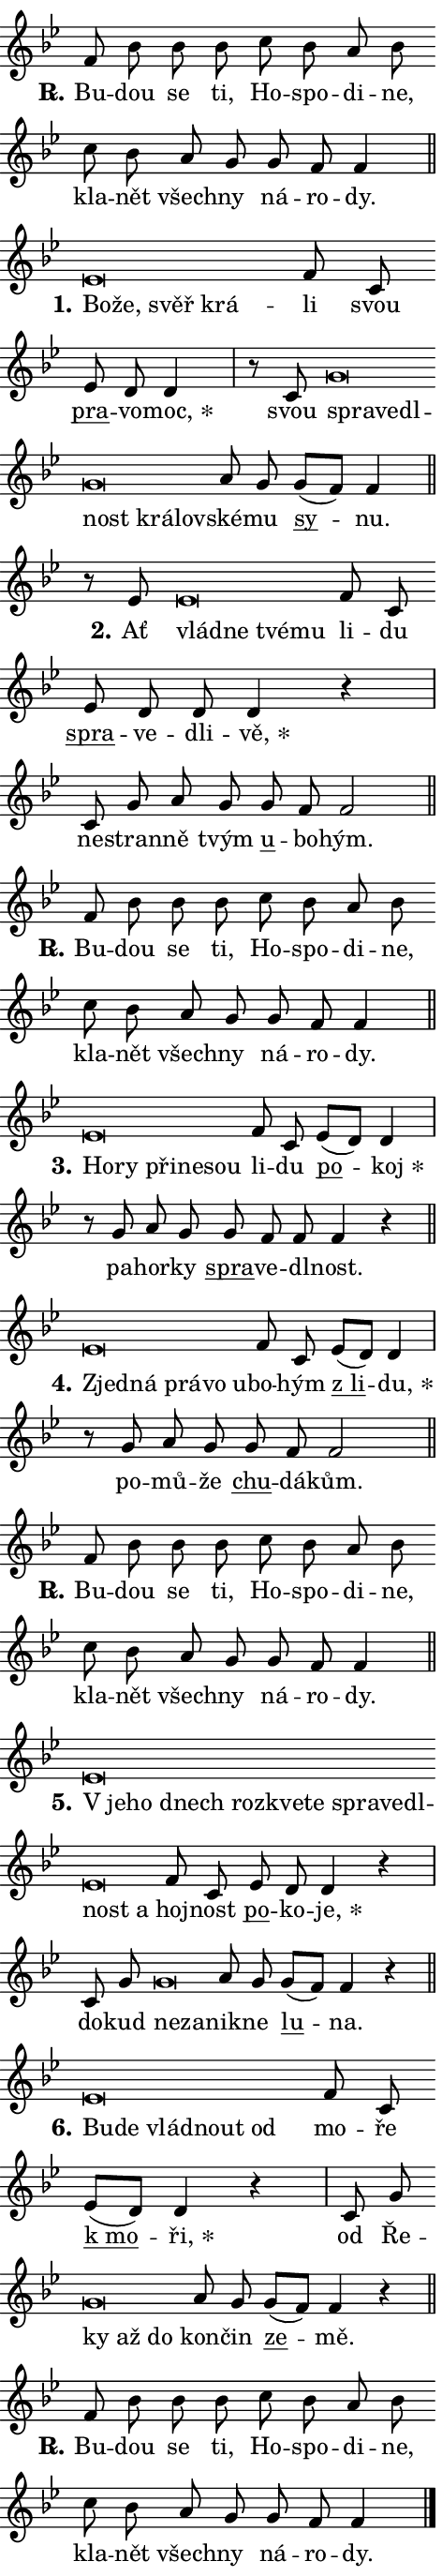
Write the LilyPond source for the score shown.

\version "2.24.0"
\header { tagline = "" }
\paper {
  indent = 0\cm
  top-margin = 0\cm
  right-margin = 0.13\cm % to fit lyric hyphens
  bottom-margin = 0\cm
  left-margin = 0\cm
  paper-width = 8\cm
  page-breaking = #ly:one-page-breaking
  system-system-spacing.basic-distance = #11
  score-system-spacing.basic-distance = #11
  ragged-last = ##f
}


%% Author: Thomas Morley
%% https://lists.gnu.org/archive/html/lilypond-user/2020-05/msg00002.html
#(define (line-position grob)
"Returns position of @var[grob} in current system:
   @code{'start}, if at first time-step
   @code{'end}, if at last time-step
   @code{'middle} otherwise
"
  (let* ((col (ly:item-get-column grob))
         (ln (ly:grob-object col 'left-neighbor))
         (rn (ly:grob-object col 'right-neighbor))
         (col-to-check-left (if (ly:grob? ln) ln col))
         (col-to-check-right (if (ly:grob? rn) rn col))
         (break-dir-left
           (and
             (ly:grob-property col-to-check-left 'non-musical #f)
             (ly:item-break-dir col-to-check-left)))
         (break-dir-right
           (and
             (ly:grob-property col-to-check-right 'non-musical #f)
             (ly:item-break-dir col-to-check-right))))
        (cond ((eqv? 1 break-dir-left) 'start)
              ((eqv? -1 break-dir-right) 'end)
              (else 'middle))))

#(define (tranparent-at-line-position vctor)
  (lambda (grob)
  "Relying on @code{line-position} select the relevant enry from @var{vctor}.
Used to determine transparency,"
    (case (line-position grob)
      ((end) (not (vector-ref vctor 0)))
      ((middle) (not (vector-ref vctor 1)))
      ((start) (not (vector-ref vctor 2))))))

noteHeadBreakVisibility =
#(define-music-function (break-visibility)(vector?)
"Makes @code{NoteHead}s transparent relying on @var{break-visibility}"
#{
  \override NoteHead.transparent =
    #(tranparent-at-line-position break-visibility)
#})

#(define delete-ledgers-for-transparent-note-heads
  (lambda (grob)
    "Reads whether a @code{NoteHead} is transparent.
If so this @code{NoteHead} is removed from @code{'note-heads} from
@var{grob}, which is supposed to be @code{LedgerLineSpanner}.
As a result ledgers are not printed for this @code{NoteHead}"
    (let* ((nhds-array (ly:grob-object grob 'note-heads))
           (nhds-list
             (if (ly:grob-array? nhds-array)
                 (ly:grob-array->list nhds-array)
                 '()))
           ;; Relies on the transparent-property being done before
           ;; Staff.LedgerLineSpanner.after-line-breaking is executed.
           ;; This is fragile ...
           (to-keep
             (remove
               (lambda (nhd)
                 (ly:grob-property nhd 'transparent #f))
               nhds-list)))
      ;; TODO find a better method to iterate over grob-arrays, similiar
      ;; to filter/remove etc for lists
      ;; For now rebuilt from scratch
      (set! (ly:grob-object grob 'note-heads)  '())
      (for-each
        (lambda (nhd)
          (ly:pointer-group-interface::add-grob grob 'note-heads nhd))
        to-keep))))

squashNotes = {
  \override NoteHead.X-extent = #'(-0.2 . 0.2)
  \override NoteHead.Y-extent = #'(-0.75 . 0)
  \override NoteHead.stencil =
    #(lambda (grob)
       (let ((pos (ly:grob-property grob 'staff-position)))
         (begin
           (if (< pos -7) (display "ERROR: Lower brevis then expected\n") (display ""))
           (if (<= pos -6) ly:text-interface::print ly:note-head::print))))
}
unSquashNotes = {
  \revert NoteHead.X-extent
  \revert NoteHead.Y-extent
  \revert NoteHead.stencil
}

hideNotes = \noteHeadBreakVisibility #begin-of-line-visible
unHideNotes = \noteHeadBreakVisibility #all-visible

% work-around for resetting accidentals
% https://lilypond.org/doc/v2.23/Documentation/notation/displaying-rhythms#unmetered-music
cadenzaMeasure = {
  \cadenzaOff
  \partial 1024 s1024
  \cadenzaOn
}

#(define-markup-command (accent layout props text) (markup?)
  "Underline accented syllable"
  (interpret-markup layout props
    #{\markup \override #'(offset . 4.3) \underline { #text }#}))

responsum = \markup \concat {
  "R" \hspace #-1.05 \path #0.1 #'((moveto 0 0.07) (lineto 0.9 0.8)) \hspace #0.05 "."
}

spaceSize = #0.6828661417322834 % exact space size for TeX Gyre Schola

\layout {
  \context {
    \Staff
    \remove "Time_signature_engraver"
    \override LedgerLineSpanner.after-line-breaking = #delete-ledgers-for-transparent-note-heads
  }
  \context {
    \Lyrics {
      \override LyricSpace.minimum-distance = \spaceSize
      \override LyricText.font-name = #"TeX Gyre Schola"
      \override LyricText.font-size = 1
      \override StanzaNumber.font-name = #"TeX Gyre Schola Bold"
      \override StanzaNumber.font-size = 1
    }
  }
  \context {
    \Score 
    \override NoteHead.text =
      #(lambda (grob) 
        (let ((pos (ly:grob-property grob 'staff-position)))
          #{\markup {
            \combine
              \halign #-0.55 \raise #(if (= pos -6) 0 0.5) \override #'(thickness . 2) \draw-line #'(3.2 . 0)
              \musicglyph "noteheads.sM1"
          }#}))
  }
}

% magnetic-lyrics.ily
%
%   written by
%     Jean Abou Samra <jean@abou-samra.fr>
%     Werner Lemberg <wl@gnu.org>
%
%   adapted by
%     Jiri Hon <jiri.hon@gmail.com>
%
% Version 2022-Apr-15

% https://www.mail-archive.com/lilypond-user@gnu.org/msg149350.html

#(define (Left_hyphen_pointer_engraver context)
   "Collect syllable-hyphen-syllable occurrences in lyrics and store
them in properties.  This engraver only looks to the left.  For
example, if the lyrics input is @code{foo -- bar}, it does the
following.

@itemize @bullet
@item
Set the @code{text} property of the @code{LyricHyphen} grob between
@q{foo} and @q{bar} to @code{foo}.

@item
Set the @code{left-hyphen} property of the @code{LyricText} grob with
text @q{foo} to the @code{LyricHyphen} grob between @q{foo} and
@q{bar}.
@end itemize

Use this auxiliary engraver in combination with the
@code{lyric-@/text::@/apply-@/magnetic-@/offset!} hook."
   (let ((hyphen #f)
         (text #f))
     (make-engraver
      (acknowledgers
       ((lyric-syllable-interface engraver grob source-engraver)
        (set! text grob)))
      (end-acknowledgers
       ((lyric-hyphen-interface engraver grob source-engraver)
        ;(when (not (grob::has-interface grob 'lyric-space-interface))
          (set! hyphen grob)));)
      ((stop-translation-timestep engraver)
       (when (and text hyphen)
         (ly:grob-set-object! text 'left-hyphen hyphen))
       (set! text #f)
       (set! hyphen #f)))))

#(define (lyric-text::apply-magnetic-offset! grob)
   "If the space between two syllables is less than the value in
property @code{LyricText@/.details@/.squash-threshold}, move the right
syllable to the left so that it gets concatenated with the left
syllable.

Use this function as a hook for
@code{LyricText@/.after-@/line-@/breaking} if the
@code{Left_@/hyphen_@/pointer_@/engraver} is active."
   (let ((hyphen (ly:grob-object grob 'left-hyphen #f)))
     (when hyphen
       (let ((left-text (ly:spanner-bound hyphen LEFT)))
         (when (grob::has-interface left-text 'lyric-syllable-interface)
           (let* ((common (ly:grob-common-refpoint grob left-text X))
                  (this-x-ext (ly:grob-extent grob common X))
                  (left-x-ext
                   (begin
                     ;; Trigger magnetism for left-text.
                     (ly:grob-property left-text 'after-line-breaking)
                     (ly:grob-extent left-text common X)))
                  ;; `delta` is the gap width between two syllables.
                  (delta (- (interval-start this-x-ext)
                            (interval-end left-x-ext)))
                  (details (ly:grob-property grob 'details))
                  (threshold (assoc-get 'squash-threshold details 0.2)))
             (when (< delta threshold)
               (let* (;; We have to manipulate the input text so that
                      ;; ligatures crossing syllable boundaries are not
                      ;; disabled.  For languages based on the Latin
                      ;; script this is essentially a beautification.
                      ;; However, for non-Western scripts it can be a
                      ;; necessity.
                      (lt (ly:grob-property left-text 'text))
                      (rt (ly:grob-property grob 'text))
                      (is-space (grob::has-interface hyphen 'lyric-space-interface))
                      (space (if is-space " " ""))
                      (extra-delta (if is-space spaceSize 0))
                      ;; Append new syllable.
                      (ltrt-space (if (and (string? lt) (string? rt))
                                (string-append lt space rt)
                                (make-concat-markup (list lt space rt))))
                      ;; Right-align `ltrt` to the right side.
                      (ltrt-space-markup (grob-interpret-markup
                               grob
                               (make-translate-markup
                                (cons (interval-length this-x-ext) 0)
                                (make-right-align-markup ltrt-space)))))
                 (begin
                   ;; Don't print `left-text`.
                   (ly:grob-set-property! left-text 'stencil #f)
                   ;; Set text and stencil (which holds all collected
                   ;; syllables so far) and shift it to the left.
                   (ly:grob-set-property! grob 'text ltrt-space)
                   (ly:grob-set-property! grob 'stencil ltrt-space-markup)
                   (ly:grob-translate-axis! grob (- (- delta extra-delta)) X))))))))))


#(define (lyric-hyphen::displace-bounds-first grob)
   ;; Make very sure this callback isn't triggered too early.
   (let ((left (ly:spanner-bound grob LEFT))
         (right (ly:spanner-bound grob RIGHT)))
     (ly:grob-property left 'after-line-breaking)
     (ly:grob-property right 'after-line-breaking)
     (ly:lyric-hyphen::print grob)))

squashThreshold = #0.4

\layout {
  \context {
    \Lyrics
    \consists #Left_hyphen_pointer_engraver
    \override LyricText.after-line-breaking =
      #lyric-text::apply-magnetic-offset!
    \override LyricHyphen.stencil = #lyric-hyphen::displace-bounds-first
    \override LyricText.details.squash-threshold = \squashThreshold
    \override LyricHyphen.minimum-distance = 0
    \override LyricHyphen.minimum-length = \squashThreshold
  }
}

squashText = \override LyricText.details.squash-threshold = 9999
unSquashText = \override LyricText.details.squash-threshold = \squashThreshold

leftText = \override LyricText.self-alignment-X = #LEFT
unLeftText = \revert LyricText.self-alignment-X

starOffset = #(lambda (grob) 
                (let ((x_offset (ly:self-alignment-interface::aligned-on-x-parent grob)))
                  (if (= x_offset 0) 0 (+ x_offset 1.2))))

star = #(define-music-function (syllable)(string?)
"Append star separator at the end of a syllable"
#{
  \once \override LyricText.X-offset = #starOffset
  \lyricmode { \markup {
    #syllable
    \override #'((font-name . "TeX Gyre Schola Bold")) \hspace #0.2 \lower #0.65 \larger "*"
  } }
#})

starAccent = #(define-music-function (syllable)(string?)
"Append star separator at the end of a syllable and make accent"
#{
  \once \override LyricText.X-offset = #starOffset
  \lyricmode { \markup {
    \accent #syllable
    \override #'((font-name . "TeX Gyre Schola Bold")) \hspace #0.2 \lower #0.65 \larger "*"
  } }
#})

breath = #(define-music-function (syllable)(string?)
"Append breathing indicator at the end of a syllable"
#{
  \lyricmode { \markup { #syllable "+" } }
#})

optionalBreath = #(define-music-function (syllable)(string?)
"Append optional breathing indicator at the end of a syllable"
#{
  \lyricmode { \markup { #syllable "(+)" } }
#})


\score {
    <<
        \new Voice = "melody" { \cadenzaOn \key bes \major \relative { f'8 bes bes bes \bar "" c bes a bes \bar "" c bes a g \bar "" g f f4 \cadenzaMeasure \bar "||" \break } }
        \new Lyrics \lyricsto "melody" { \lyricmode { \set stanza = \responsum
Bu -- dou se ti, Ho -- spo -- di -- ne, kla -- nět všech -- ny ná -- ro -- dy. } }
    >>
    \layout {}
}

\score {
    <<
        \new Voice = "melody" { \cadenzaOn \key bes \major \relative { \squashNotes es'\breve*1/16 \hideNotes \breve*1/16 \bar "" \breve*1/16 \breve*1/16 \bar "" \unHideNotes \unSquashNotes f8 c \bar "" es d d4 \cadenzaMeasure \bar "|" r8 c \squashNotes g'\breve*1/16 \hideNotes \breve*1/16 \bar "" \breve*1/16 \bar "" \breve*1/16 \bar "" \breve*1/16 \breve*1/16 \bar "" \unHideNotes \unSquashNotes a8 g \bar "" g[( f)] f4 \cadenzaMeasure \bar "||" \break } }
        \new Lyrics \lyricsto "melody" { \lyricmode { \set stanza = "1."
\leftText Bo -- \squashText že, svěř krá -- \unLeftText \unSquashText li svou \markup \accent pra -- vo -- \star moc, svou \leftText spra -- \squashText ve -- dl -- nost krá -- lov -- \unLeftText \unSquashText ské -- mu \markup \accent sy -- nu. } }
    >>
    \layout {}
}

\score {
    <<
        \new Voice = "melody" { \cadenzaOn \key bes \major \relative { r8 es'8 \squashNotes es\breve*1/16 \hideNotes \breve*1/16 \bar "" \breve*1/16 \breve*1/16 \bar "" \unHideNotes \unSquashNotes f8 c \bar "" es d d d4 r \cadenzaMeasure \bar "|" c8 g' a g \bar "" g f f2 \cadenzaMeasure \bar "||" \break } }
        \new Lyrics \lyricsto "melody" { \lyricmode { \set stanza = "2."
Ať \leftText vlád -- \squashText ne tvé -- mu \unLeftText \unSquashText li -- du \markup \accent spra -- ve -- dli -- \star vě, ne -- stran -- ně tvým \markup \accent u -- bo -- hým. } }
    >>
    \layout {}
}

\score {
    <<
        \new Voice = "melody" { \cadenzaOn \key bes \major \relative { f'8 bes bes bes \bar "" c bes a bes \bar "" c bes a g \bar "" g f f4 \cadenzaMeasure \bar "||" \break } }
        \new Lyrics \lyricsto "melody" { \lyricmode { \set stanza = \responsum
Bu -- dou se ti, Ho -- spo -- di -- ne, kla -- nět všech -- ny ná -- ro -- dy. } }
    >>
    \layout {}
}

\score {
    <<
        \new Voice = "melody" { \cadenzaOn \key bes \major \relative { \squashNotes es'\breve*1/16 \hideNotes \breve*1/16 \bar "" \breve*1/16 \bar "" \breve*1/16 \breve*1/16 \bar "" \unHideNotes \unSquashNotes f8 c \bar "" es[( d)] d4 \cadenzaMeasure \bar "|" r8 g a g \bar "" g f f f4 r \cadenzaMeasure \bar "||" \break } }
        \new Lyrics \lyricsto "melody" { \lyricmode { \set stanza = "3."
\leftText Ho -- \squashText ry při -- ne -- sou \unLeftText \unSquashText li -- du \markup \accent po -- \star koj pa -- hor -- ky \markup \accent spra -- ve -- dl -- nost. } }
    >>
    \layout {}
}

\score {
    <<
        \new Voice = "melody" { \cadenzaOn \key bes \major \relative { \squashNotes es'\breve*1/16 \hideNotes \breve*1/16 \bar "" \breve*1/16 \bar "" \breve*1/16 \breve*1/16 \bar "" \unHideNotes \unSquashNotes f8 c \bar "" es[( d)] d4 \cadenzaMeasure \bar "|" r8 g a g \bar "" g f f2 \cadenzaMeasure \bar "||" \break } }
        \new Lyrics \lyricsto "melody" { \lyricmode { \set stanza = "4."
\leftText Zjed -- \squashText ná prá -- vo u -- \unLeftText \unSquashText bo -- hým \markup \accent "z li" -- \star du, po -- mů -- že \markup \accent chu -- dá -- kům. } }
    >>
    \layout {}
}

\score {
    <<
        \new Voice = "melody" { \cadenzaOn \key bes \major \relative { f'8 bes bes bes \bar "" c bes a bes \bar "" c bes a g \bar "" g f f4 \cadenzaMeasure \bar "||" \break } }
        \new Lyrics \lyricsto "melody" { \lyricmode { \set stanza = \responsum
Bu -- dou se ti, Ho -- spo -- di -- ne, kla -- nět všech -- ny ná -- ro -- dy. } }
    >>
    \layout {}
}

\score {
    <<
        \new Voice = "melody" { \cadenzaOn \key bes \major \relative { \squashNotes es'\breve*1/16 \hideNotes \breve*1/16 \bar "" \breve*1/16 \bar "" \breve*1/16 \bar "" \breve*1/16 \bar "" \breve*1/16 \bar "" \breve*1/16 \bar "" \breve*1/16 \bar "" \breve*1/16 \bar "" \breve*1/16 \breve*1/16 \bar "" \unHideNotes \unSquashNotes f8 c \bar "" es d d4 r \cadenzaMeasure \bar "|" c8 g' \bar "" \squashNotes g\breve*1/16 \hideNotes \breve*1/16 \bar "" \unHideNotes \unSquashNotes a8 g \bar "" g[( f)] f4 r \cadenzaMeasure \bar "||" \break } }
        \new Lyrics \lyricsto "melody" { \lyricmode { \set stanza = "5."
\leftText "V je" -- \squashText ho dnech roz -- kve -- te spra -- ve -- dl -- nost a \unLeftText \unSquashText hoj -- nost \markup \accent po -- ko -- \star je, do -- kud \leftText ne -- \squashText za -- \unLeftText \unSquashText nik -- ne \markup \accent lu -- na. } }
    >>
    \layout {}
}

\score {
    <<
        \new Voice = "melody" { \cadenzaOn \key bes \major \relative { \squashNotes es'\breve*1/16 \hideNotes \breve*1/16 \bar "" \breve*1/16 \bar "" \breve*1/16 \breve*1/16 \bar "" \unHideNotes \unSquashNotes f8 c \bar "" es[( d)] d4 r \cadenzaMeasure \bar "|" c8 g' \bar "" \squashNotes g\breve*1/16 \hideNotes \breve*1/16 \breve*1/16 \bar "" \unHideNotes \unSquashNotes a8 g \bar "" g[( f)] f4 r \cadenzaMeasure \bar "||" \break } }
        \new Lyrics \lyricsto "melody" { \lyricmode { \set stanza = "6."
\leftText Bu -- \squashText de vlád -- nout od \unLeftText \unSquashText mo -- ře \markup \accent "k mo" -- \star ři, od Ře -- \leftText ky \squashText až do \unLeftText \unSquashText kon -- čin \markup \accent ze -- mě. } }
    >>
    \layout {}
}

\score {
    <<
        \new Voice = "melody" { \cadenzaOn \key bes \major \relative { f'8 bes bes bes \bar "" c bes a bes \bar "" c bes a g \bar "" g f f4 \cadenzaMeasure \bar "||" \break } \bar "|." }
        \new Lyrics \lyricsto "melody" { \lyricmode { \set stanza = \responsum
Bu -- dou se ti, Ho -- spo -- di -- ne, kla -- nět všech -- ny ná -- ro -- dy. } }
    >>
    \layout {}
}
